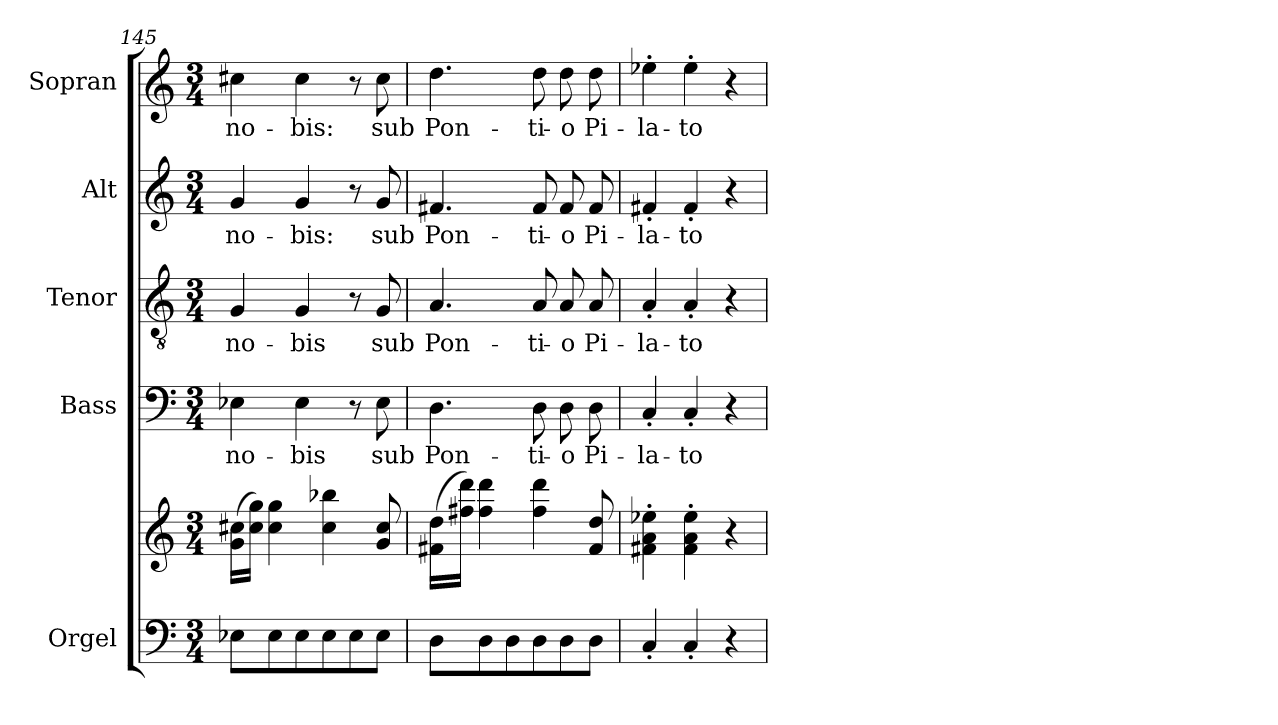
**kern	**kern	**kern	**text	**kern	**text	**kern	**text	**kern	**text
*part5	*part5	*part4	*part4	*part3	*part3	*part2	*part2	*part1	*part1
*staff6	*staff5	*staff4	*staff4	*staff3	*staff3	*staff2	*staff2	*staff1	*staff1
*I"Orgel	*	*I"Bass	*	*I"Tenor	*	*I"Alt	*	*I"Sopran	*
*	*	*I'B.	*	*I'T.	*	*I'A.	*	*I'S.	*
!!LO:LB:g=z
*clefF4	*clefG2	*clefF4	*	*clefGv2	*	*clefG2	*	*clefG2	*
*k[]	*k[]	*k[]	*	*k[]	*	*k[]	*	*k[]	*
*C:	*C:	*C:	*	*C:	*	*C:	*	*C:	*
*M3/4	*M3/4	*M3/4	*	*M3/4	*	*M3/4	*	*M3/4	*
=145	=145	=145	=145	=145	=145	=145	=145	=145	=145
!	!	!	!LO:LY:b	!	!LO:LY:b	!	!LO:LY:b	!	!LO:LY:b
8E-X\L	(>16g\ 16cc#X\LL	4E-X\	no-	4G/	no-	4g/	no-	4cc#X\	no-
.	16cc#\ 16gg\JJ)	.	.	.	.	.	.	.	.
8E-\	4cc#\ 4gg\	.	.	.	.	.	.	.	.
!	!	!	!LO:LY:b	!	!LO:LY:b	!	!LO:LY:b	!	!LO:LY:b
8E-\	.	4E-\	-bis	4G/	-bis	4g/	-bis:	4cc#\	-bis:
8E-\	4cc#\ 4bb-X\	.	.	.	.	.	.	.	.
8E-\	.	8r	.	8r	.	8r	.	8r	.
!	!	!	!LO:LY:b	!	!LO:LY:b	!	!LO:LY:b	!	!LO:LY:b
8E-\J	8g/ 8cc#/	8E-\	sub	8G/	sub	8g/	sub	8cc#\	sub
=146	=146	=146	=146	=146	=146	=146	=146	=146	=146
!	!	!	!LO:LY:b	!	!LO:LY:b	!	!LO:LY:b	!	!LO:LY:b
8D\L	(>16f#X\ 16dd\LL	4.D\	Pon-	4.A/	Pon-	4.f#X/	Pon-	4.dd\	Pon-
.	16ff#X\ 16ddd\JJ)	.	.	.	.	.	.	.	.
8D\	4ff#\ 4ddd\	.	.	.	.	.	.	.	.
8D\	.	.	.	.	.	.	.	.	.
!	!	!	!LO:LY:b	!	!LO:LY:b	!	!LO:LY:b	!	!LO:LY:b
8D\	4ff#\ 4ddd\	8D\	-ti-	8A/	-ti-	8f#/	-ti-	8dd\	-ti-
!	!	!	!LO:LY:b	!	!LO:LY:b	!	!LO:LY:b	!	!LO:LY:b
8D\	.	8D\	-o	8A/	-o	8f#/	-o	8dd\	-o
!	!	!	!LO:LY:b	!	!LO:LY:b	!	!LO:LY:b	!	!LO:LY:b
8D\J	8f#/ 8dd/	8D\	Pi-	8A/	Pi-	8f#/	Pi-	8dd\	Pi-
=147	=147	=147	=147	=147	=147	=147	=147	=147	=147
!	!	!	!LO:LY:b	!	!LO:LY:b	!	!LO:LY:b	!	!LO:LY:b
4C'</	4f#X\'> 4a\'> 4ee-X\'>	4C'</	-la-	4A'</	-la-	4f#X'</	-la-	4ee-X'>\	-la-
!	!	!	!LO:LY:b	!	!LO:LY:b	!	!LO:LY:b	!	!LO:LY:b
4C'</	4f#\'> 4a\'> 4ee-\'>	4C'</	-to	4A'</	-to	4f#'</	-to	4ee-'>\	-to
4r	4r	4r	.	4r	.	4r	.	4r	.
=	=	=	=	=	=	=	=	=	=
*-	*-	*-	*-	*-	*-	*-	*-	*-	*-
